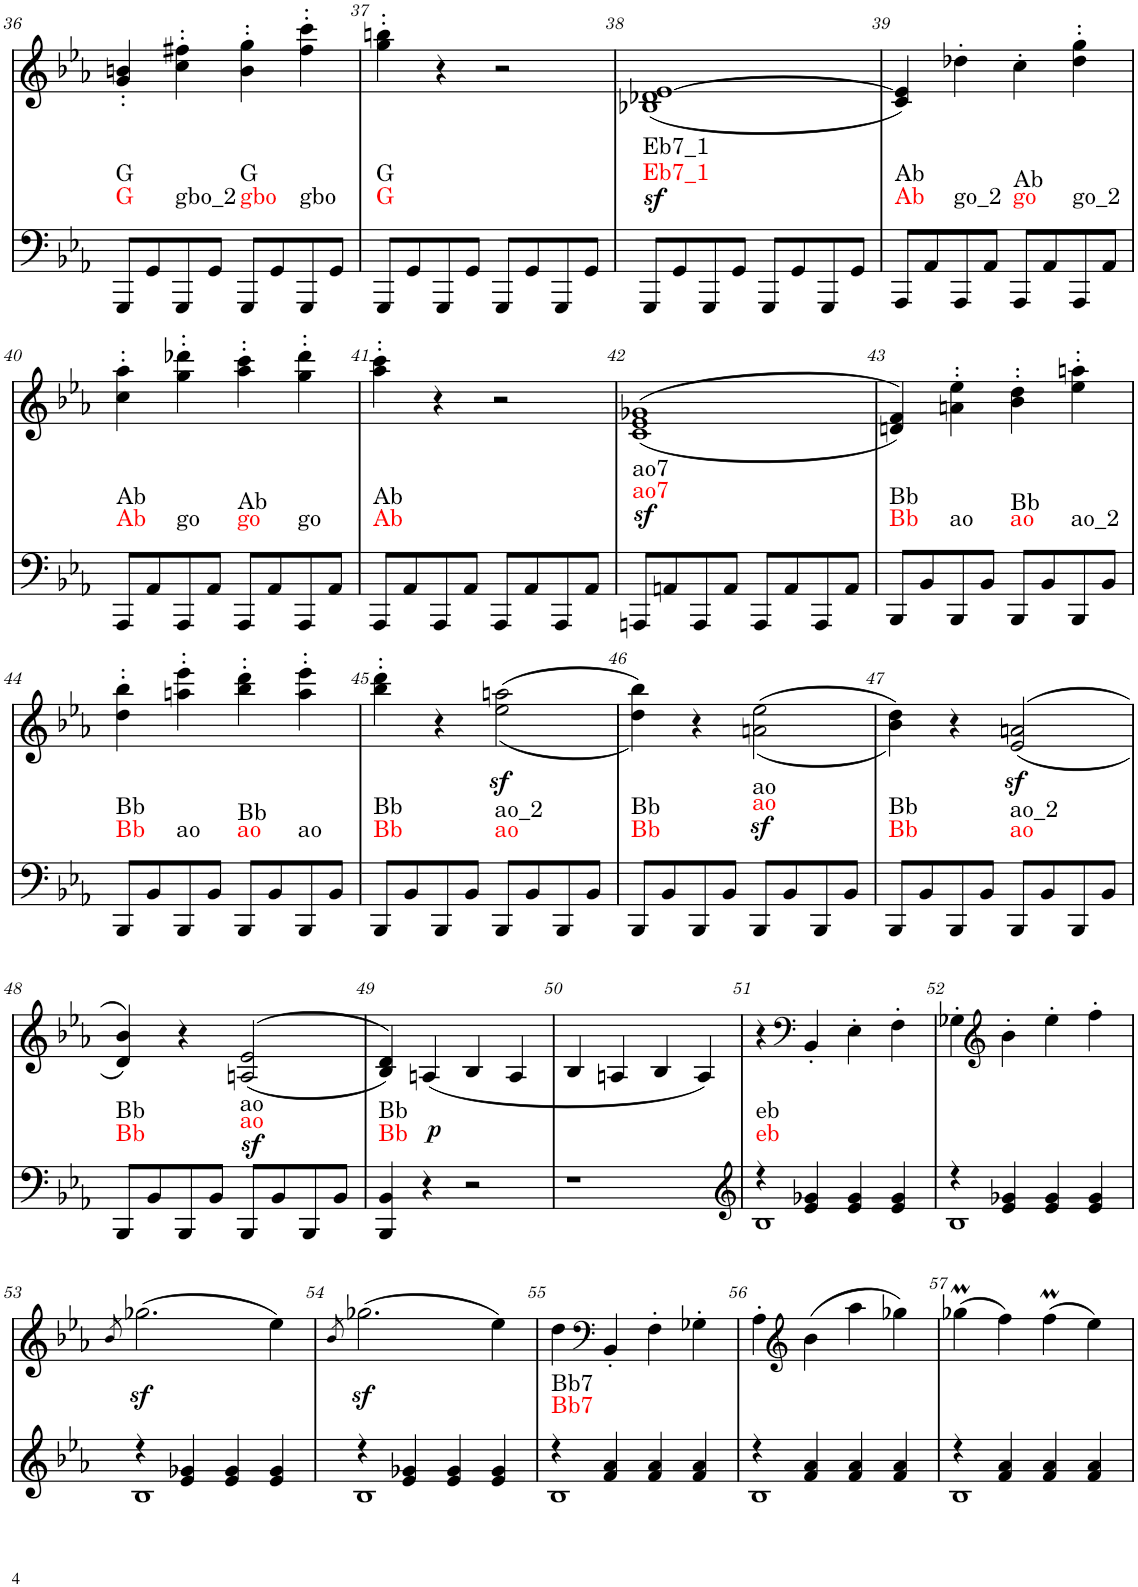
**kern	**dynam	**harte	**kern	**text
*part2	*part2	*part2	*part1	*part1
*staff2	*staff2	*	*staff1	*staff1
*I"piano	*	*	*I"piano	*
*I'Pno	*	*	*I'Pno	*
!!LO:PB:g=z
*clefF4	*	*	*clefG2	*
*k[b-e-a-]	*	*	*k[b-e-a-]	*
*c:	*	*	*c:	*
*M2/2	*	*	*M2/2	*
*met(c|)	*	*	*met(c|)	*
=36	=36	=36	=36	=36
!	!	!LO:H:n=1:kt=G	!	!
!	!	!LO:H:n=2:kt=G	!	!
8GGG/L	.	N N	4g/' 4bn/'	.
8GG/	.	.	.	.
!	!	!LO:H:kt=gbo_2	!	!
8GGG/	.	N	4cc\' 4ff#X\'	.
8GG/J	.	.	.	.
!	!	!LO:H:n=1:kt=gbo	!	!
!	!	!LO:H:n=2:kt=G	!	!
8GGG/L	.	N N	4b\' 4gg\'	.
8GG/	.	.	.	.
!	!	!LO:H:kt=gbo	!	!
8GGG/	.	N	4ff#\' 4ccc\'	.
8GG/J	.	.	.	.
=37	=37	=37	=37	=37
!	!	!LO:H:n=1:kt=G	!	!
!	!	!LO:H:n=2:kt=G	!	!
8GGG/L	.	N N	4gg\' 4bbn\'	.
8GG/	.	.	.	.
8GGG/	.	.	4r	.
8GG/J	.	.	.	.
8GGG/L	.	.	2r	.
8GG/	.	.	.	.
8GGG/	.	.	.	.
8GG/J	.	.	.	.
=38	=38	=38	=38	=38
!	!LO:DY:a	!LO:H:n=1:kt=Eb7_1	!	!
!	!	!LO:H:n=2:kt=Eb7_1	!	!
8GGG/L	sf	N N	(<1B-X 1d-X [1e-	.
8GG/	.	.	.	.
8GGG/	.	.	.	.
8GG/J	.	.	.	.
8GGG/L	.	.	.	.
8GG/	.	.	.	.
8GGG/	.	.	.	.
8GG/J	.	.	.	.
=39	=39	=39	=39	=39
!	!	!LO:H:n=1:kt=Ab	!	!
!	!	!LO:H:n=2:kt=Ab	!	!
8AAA-/L	.	N N	4c/ 4e-/])	.
8AA-/	.	.	.	.
!	!	!LO:H:kt=go_2	!	!
8AAA-/	.	N	4dd-X'\	.
8AA-/J	.	.	.	.
!	!	!LO:H:n=1:kt=go	!	!
!	!	!LO:H:n=2:kt=Ab	!	!
8AAA-/L	.	N N	4cc'\	.
8AA-/	.	.	.	.
!	!	!LO:H:kt=go_2	!	!
8AAA-/	.	N	4dd-\' 4gg\'	.
8AA-/J	.	.	.	.
!!LO:LB:g=z
=40	=40	=40	=40	=40
!	!	!LO:H:n=1:kt=Ab	!	!
!	!	!LO:H:n=2:kt=Ab	!	!
8AAA-/L	.	N N	4cc\' 4aa-\'	.
8AA-/	.	.	.	.
!	!	!LO:H:kt=go	!	!
8AAA-/	.	N	4gg\' 4ddd-X\'	.
8AA-/J	.	.	.	.
!	!	!LO:H:n=1:kt=go	!	!
!	!	!LO:H:n=2:kt=Ab	!	!
8AAA-/L	.	N N	4aa-\' 4ccc\'	.
8AA-/	.	.	.	.
!	!	!LO:H:kt=go	!	!
8AAA-/	.	N	4gg\' 4ddd-\'	.
8AA-/J	.	.	.	.
=41	=41	=41	=41	=41
!	!	!LO:H:n=1:kt=Ab	!	!
!	!	!LO:H:n=2:kt=Ab	!	!
8AAA-/L	.	N N	4aa-\' 4ccc\'	.
8AA-/	.	.	.	.
8AAA-/	.	.	4r	.
8AA-/J	.	.	.	.
8AAA-/L	.	.	2r	.
8AA-/	.	.	.	.
8AAA-/	.	.	.	.
8AA-/J	.	.	.	.
=42	=42	=42	=42	=42
!	!LO:DY:a	!LO:H:n=1:kt=ao7	!	!
!	!	!LO:H:n=2:kt=ao7	!	!
8AAAn/L	sf	N N	(>(1c 1e- 1g-X	.
8AAn/	.	.	.	.
8AAA/	.	.	.	.
8AA/J	.	.	.	.
8AAA/L	.	.	.	.
8AA/	.	.	.	.
8AAA/	.	.	.	.
8AA/J	.	.	.	.
=43	=43	=43	=43	=43
!	!	!LO:H:n=1:kt=Bb	!	!
!	!	!LO:H:n=2:kt=Bb	!	!
8BBB-/L	.	N N	4dn/ 4f/))	.
8BB-/	.	.	.	.
!	!	!LO:H:kt=ao	!	!
8BBB-/	.	N	4an\' 4ee-\'	.
8BB-/J	.	.	.	.
!	!	!LO:H:n=1:kt=ao	!	!
!	!	!LO:H:n=2:kt=Bb	!	!
8BBB-/L	.	N N	4b-\' 4dd\'	.
8BB-/	.	.	.	.
!	!	!LO:H:kt=ao_2	!	!
8BBB-/	.	N	4ee-\' 4aan\'	.
8BB-/J	.	.	.	.
!!LO:LB:g=z
=44	=44	=44	=44	=44
!	!	!LO:H:n=1:kt=Bb	!	!
!	!	!LO:H:n=2:kt=Bb	!	!
8BBB-/L	.	N N	4dd\' 4bb-\'	.
8BB-/	.	.	.	.
!	!	!LO:H:kt=ao	!	!
8BBB-/	.	N	4aan\' 4eee-\'	.
8BB-/J	.	.	.	.
!	!	!LO:H:n=1:kt=ao	!	!
!	!	!LO:H:n=2:kt=Bb	!	!
8BBB-/L	.	N N	4bb-\' 4ddd\'	.
8BB-/	.	.	.	.
!	!	!LO:H:kt=ao	!	!
8BBB-/	.	N	4aa\' 4eee-\'	.
8BB-/J	.	.	.	.
=45	=45	=45	=45	=45
!	!	!LO:H:n=1:kt=Bb	!	!
!	!	!LO:H:n=2:kt=Bb	!	!
8BBB-/L	.	N N	4bb-\' 4ddd\'	.
8BB-/	.	.	.	.
8BBB-/	.	.	4r	.
8BB-/J	.	.	.	.
!	!	!LO:H:n=1:kt=ao	!	!
!	!	!LO:H:n=2:kt=ao_2	!	!
8BBB-/L	.	N N	(<(2ee-\z< 2aan\z<	.
8BB-/	.	.	.	.
8BBB-/	.	.	.	.
8BB-/J	.	.	.	.
=46	=46	=46	=46	=46
!	!	!LO:H:n=1:kt=Bb	!	!
!	!	!LO:H:n=2:kt=Bb	!	!
8BBB-/L	.	N N	4dd\ 4bb-\))	.
8BB-/	.	.	.	.
8BBB-/	.	.	4r	.
8BB-/J	.	.	.	.
!	!LO:DY:a	!LO:H:n=1:kt=ao	!	!
!	!	!LO:H:n=2:kt=ao	!	!
8BBB-/L	sf	N N	((<2an\ 2ee-\	.
8BB-/	.	.	.	.
8BBB-/	.	.	.	.
8BB-/J	.	.	.	.
=47	=47	=47	=47	=47
!	!	!LO:H:n=1:kt=Bb	!	!
!	!	!LO:H:n=2:kt=Bb	!	!
8BBB-/L	.	N N	4b-\ 4dd\))	.
8BB-/	.	.	.	.
8BBB-/	.	.	4r	.
8BB-/J	.	.	.	.
!	!	!LO:H:n=1:kt=ao	!	!
!	!	!LO:H:n=2:kt=ao_2	!	!
8BBB-/L	.	N N	(>(2e-/z< 2an/z<	.
8BB-/	.	.	.	.
8BBB-/	.	.	.	.
8BB-/J	.	.	.	.
!!LO:LB:g=z
=48	=48	=48	=48	=48
!	!	!LO:H:n=1:kt=Bb	!	!
!	!	!LO:H:n=2:kt=Bb	!	!
8BBB-/L	.	N N	4d/ 4b-/))	.
8BB-/	.	.	.	.
8BBB-/	.	.	4r	.
8BB-/J	.	.	.	.
!	!LO:DY:a	!LO:H:n=1:kt=ao	!	!
!	!	!LO:H:n=2:kt=ao	!	!
8BBB-/L	sf	N N	((>2An/ 2e-/	.
8BB-/	.	.	.	.
8BBB-/	.	.	.	.
8BB-/J	.	.	.	.
=49	=49	=49	=49	=49
!	!	!LO:H:n=1:kt=Bb	!	!
!	!	!LO:H:n=2:kt=Bb	!	!
4BBB-/ 4BB-/	.	N N	4B-/ 4d/))	.
!	!LO:DY:a	!	!	!LO:LY:b
4r	p	.	(<4An/	p
2r	.	.	4B-/	.
.	.	.	4A/	.
=50	=50	=50	=50	=50
1r	.	.	4B-/	.
.	.	.	4An/	.
.	.	.	4B-/	.
.	.	.	4A/)	.
=51	=51	=51	=51	=51
*clefG2	*	*	*	*
*^	*	*	*	*
!	!	!	!LO:H:n=1:kt=eb	!	!
!	!	!	!LO:H:n=2:kt=eb	!	!
4r	1B-	.	N N	4r	.
*	*	*	*	*clefF4	*
4e-/ 4g-X/	.	.	.	4BB-'/	.
4e-/ 4g-/	.	.	.	4E-'\	.
4e-/ 4g-/	.	.	.	4F'\	.
=52	=52	=52	=52	=52	=52
4r	1B-	.	.	4G-X'\	.
*	*	*	*	*clefG2	*
4e-/ 4g-X/	.	.	.	4b-'\	.
4e-/ 4g-/	.	.	.	4ee-'\	.
4e-/ 4g-/	.	.	.	4ff'\	.
!!LO:LB:g=z
=53	=53	=53	=53	=53	=53
.	.	.	.	8qb-/	.
4r	1B-	.	.	(2.gg-Xz<\	.
4e-/ 4g-X/	.	.	.	.	.
4e-/ 4g-/	.	.	.	.	.
4e-/ 4g-/	.	.	.	4ee-\)	.
=54	=54	=54	=54	=54	=54
.	.	.	.	8qb-/	.
4r	1B-	.	.	(2.gg-Xz<\	.
4e-/ 4g-X/	.	.	.	.	.
4e-/ 4g-/	.	.	.	.	.
4e-/ 4g-/	.	.	.	4ee-\)	.
=55	=55	=55	=55	=55	=55
!	!	!	!LO:H:n=1:kt=Bb7	!	!
!	!	!	!LO:H:n=2:kt=Bb7	!	!
4r	1B-	.	N N	4dd\	.
*	*	*	*	*clefF4	*
4f/ 4a-/	.	.	.	4BB-'/	.
4f/ 4a-/	.	.	.	4F'\	.
4f/ 4a-/	.	.	.	4G-X'\	.
=56	=56	=56	=56	=56	=56
4r	1B-	.	.	4A-'\	.
*	*	*	*	*clefG2	*
4f/ 4a-/	.	.	.	(4b-\	.
4f/ 4a-/	.	.	.	4aa-\	.
4f/ 4a-/	.	.	.	4gg-X\)	.
=57	=57	=57	=57	=57	=57
4r	1B-	.	.	(4gg-XM\	.
4f/ 4a-/	.	.	.	4ff\)	.
4f/ 4a-/	.	.	.	(4ffM\	.
4f/ 4a-/	.	.	.	4ee-\)	.
*v	*v	*	*	*	*
=	=	=	=	=
*-	*-	*-	*-	*-
